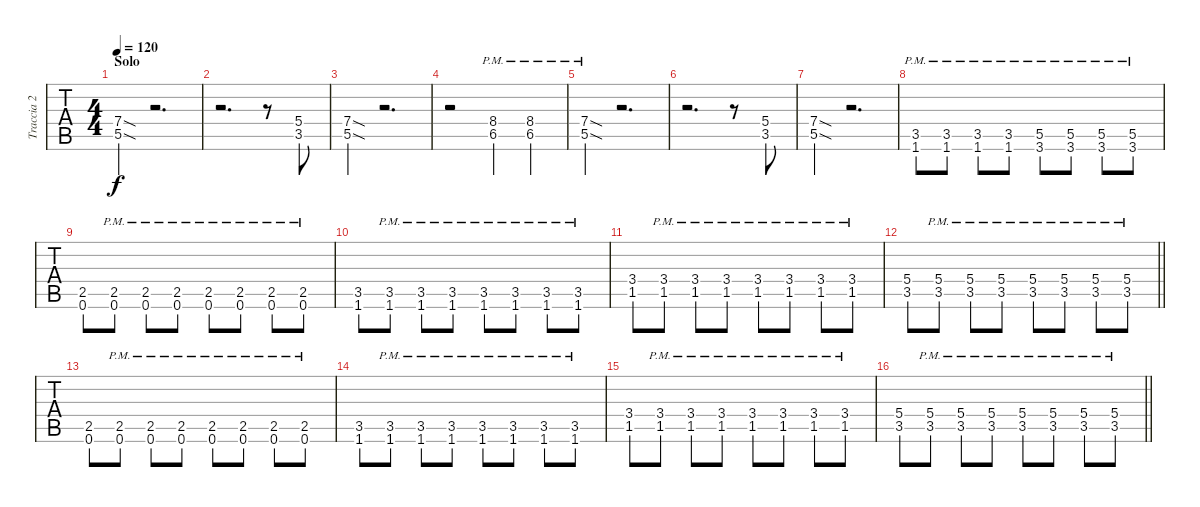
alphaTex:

\track ("Traccia 2" "Traccia 2") {instrument distortionguitar}
\staff {tabs}
\tuning (Eb4 Bb3 Gb3 Db3 Ab2 Eb2) {hide}
\ts (4 4)
\section ("" "Solo")
\tempo 120
\clef g2
\ks c
(7.4{sod} 5.5{sod}).4{dy f} r.2{d} |
r.2{d} r.8 (5.4 3.5).8 |
(7.4{sod} 5.5{sod}).4 r.2{d} |
r.2 (8.4{pm} 6.5{pm}).4 (8.4{pm} 6.5{pm}).4 |
(7.4{sod pm} 5.5{sod pm}).4 r.2{d} |
r.2{d} r.8 (5.4 3.5).8 |
(7.4{sod} 5.5{sod}).4 r.2{d} |
(3.5{pm} 1.6{pm}).8 (3.5{pm} 1.6{pm}).8 (3.5{pm} 1.6{pm}).8 (3.5{pm} 1.6{pm}).8 (5.5{pm} 3.6{pm}).8 (5.5{pm} 3.6{pm}).8 (5.5{pm} 3.6{pm}).8 (5.5{pm} 3.6{pm}).8 |
(2.5 0.6).8 (2.5{pm} 0.6{pm}).8 (2.5{pm} 0.6{pm}).8 (2.5{pm} 0.6{pm}).8 (2.5{pm} 0.6{pm}).8 (2.5{pm} 0.6{pm}).8 (2.5{pm} 0.6{pm}).8 (2.5{pm} 0.6{pm}).8 |
(3.5 1.6).8 (3.5{pm} 1.6{pm}).8 (3.5{pm} 1.6{pm}).8 (3.5{pm} 1.6{pm}).8 (3.5{pm} 1.6{pm}).8 (3.5{pm} 1.6{pm}).8 (3.5{pm} 1.6{pm}).8 (3.5{pm} 1.6{pm}).8 |
(3.4 1.5).8 (3.4{pm} 1.5{pm}).8 (3.4{pm} 1.5{pm}).8 (3.4{pm} 1.5{pm}).8 (3.4{pm} 1.5{pm}).8 (3.4{pm} 1.5{pm}).8 (3.4{pm} 1.5{pm}).8 (3.4{pm} 1.5{pm}).8 |
\barLineRight lightlight
(5.4 3.5).8 (5.4{pm} 3.5{pm}).8 (5.4{pm} 3.5{pm}).8 (5.4{pm} 3.5{pm}).8 (5.4{pm} 3.5{pm}).8 (5.4{pm} 3.5{pm}).8 (5.4{pm} 3.5{pm}).8 (5.4{pm} 3.5{pm}).8 |
(2.5 0.6).8 (2.5{pm} 0.6{pm}).8 (2.5{pm} 0.6{pm}).8 (2.5{pm} 0.6{pm}).8 (2.5{pm} 0.6{pm}).8 (2.5{pm} 0.6{pm}).8 (2.5{pm} 0.6{pm}).8 (2.5{pm} 0.6{pm}).8 |
(3.5 1.6).8 (3.5{pm} 1.6{pm}).8 (3.5{pm} 1.6{pm}).8 (3.5{pm} 1.6{pm}).8 (3.5{pm} 1.6{pm}).8 (3.5{pm} 1.6{pm}).8 (3.5{pm} 1.6{pm}).8 (3.5{pm} 1.6{pm}).8 |
(3.4 1.5).8 (3.4{pm} 1.5{pm}).8 (3.4{pm} 1.5{pm}).8 (3.4{pm} 1.5{pm}).8 (3.4{pm} 1.5{pm}).8 (3.4{pm} 1.5{pm}).8 (3.4{pm} 1.5{pm}).8 (3.4{pm} 1.5{pm}).8 |
\barLineRight lightlight
(5.4 3.5).8 (5.4{pm} 3.5{pm}).8 (5.4{pm} 3.5{pm}).8 (5.4{pm} 3.5{pm}).8 (5.4{pm} 3.5{pm}).8 (5.4{pm} 3.5{pm}).8 (5.4{pm} 3.5{pm}).8 (5.4{pm} 3.5{pm}).8
